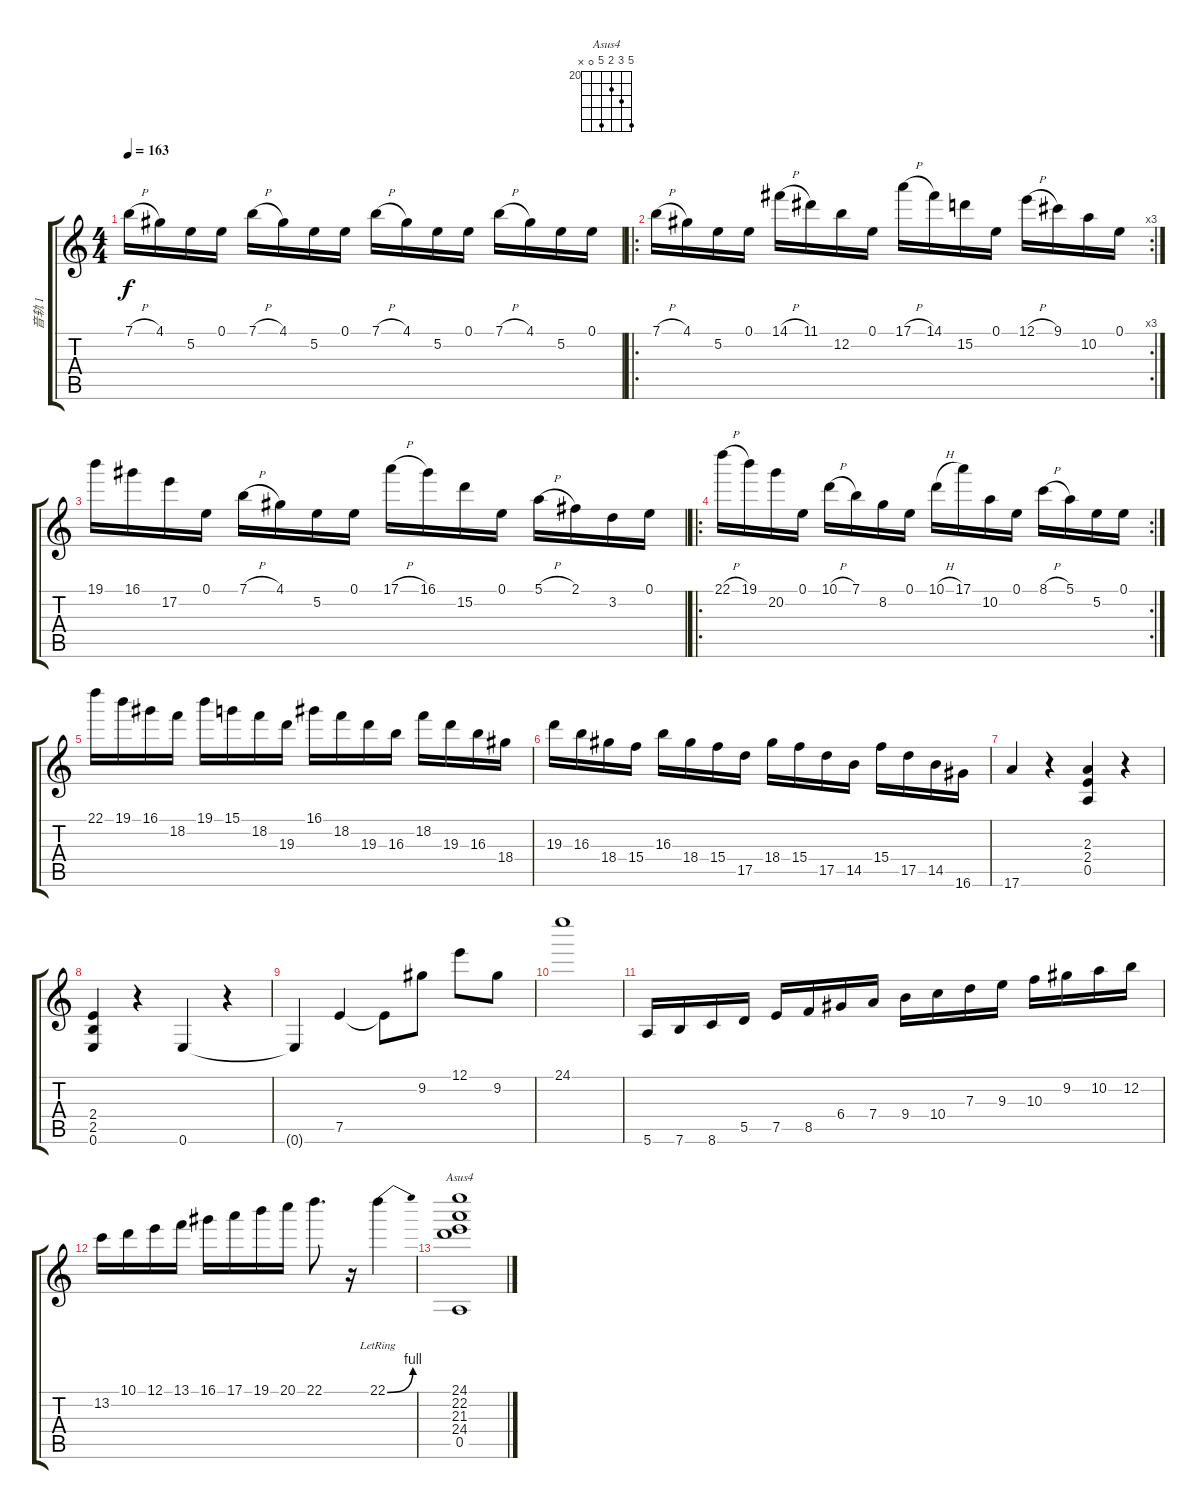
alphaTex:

\track ("音轨 1" "音轨 1") {instrument overdrivenguitar}
\staff {score tabs}
\tuning (E4 B3 G3 D3 A2 E2) {hide}
\chord ("Asus4" 24 22 21 24 0 x) {firstfret 20}
\ts (4 4)
\tempo 163
\clef g2
\ks c
7.1{h}.16{dy f} 4.1.16 5.2.16 0.1.16 7.1{h}.16 4.1.16 5.2.16 0.1.16 7.1{h}.16 4.1.16 5.2.16 0.1.16 7.1{h}.16 4.1.16 5.2.16 0.1.16 |
\ro
\rc 3
7.1{h}.16 4.1.16 5.2.16 0.1.16 14.1{h}.16 11.1.16 12.2.16 0.1.16 17.1{h}.16 14.1.16 15.2.16 0.1.16 12.1{h}.16 9.1.16 10.2.16 0.1.16 |
19.1.16 16.1.16 17.2.16 0.1.16 7.1{h}.16 4.1.16 5.2.16 0.1.16 17.1{h}.16 16.1.16 15.2.16 0.1.16 5.1{h}.16 2.1.16 3.2.16 0.1.16 |
\ro
\rc 2
22.1{h}.16 19.1.16 20.2.16 0.1.16 10.1{h}.16 7.1.16 8.2.16 0.1.16 10.1{h}.16 17.1.16 10.2.16 0.1.16 8.1{h}.16 5.1.16 5.2.16 0.1.16 |
22.1.16 19.1.16 16.1.16 18.2.16 19.1.16 15.1.16 18.2.16 19.3.16 16.1.16 18.2.16 19.3.16 16.3.16 18.2.16 19.3.16 16.3.16 18.4.16 |
19.3.16 16.3.16 18.4.16 15.4.16 16.3.16 18.4.16 15.4.16 17.5.16 18.4.16 15.4.16 17.5.16 14.5.16 15.4.16 17.5.16 14.5.16 16.6.16 |
17.6.4 r.4 (2.3 2.4 0.5).4 r.4 |
(2.4 2.5 0.6).4 r.4 0.6.4 r.4 |
0.6{t}.4 7.5.4 7.5{t}.8 9.2.8 12.1.8 9.2.8 |
24.1.1 |
5.6.16 7.6.16 8.6.16 5.5.16 7.5.16 8.5.16 6.4.16 7.4.16 9.4.16 10.4.16 7.3.16 9.3.16 10.3.16 9.2.16 10.2.16 12.2.16 |
13.2.16 10.1.16 12.1.16 13.1.16 16.1.16 17.1.16 19.1.16 20.1.16 22.1.8{d} r.16 22.1{be (bend 0 0 60 4) lr}.4 |
(24.1 22.2 21.3 24.4 0.5).1{ch "Asus4"}
